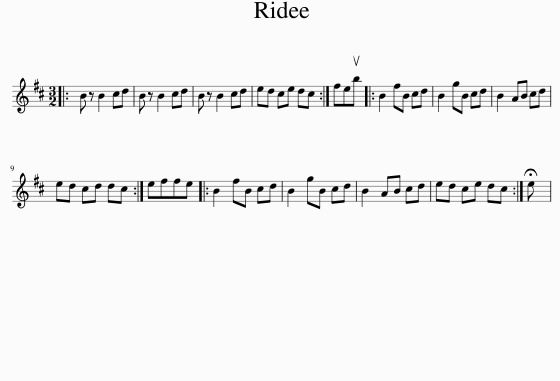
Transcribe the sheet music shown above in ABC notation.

X:1
L:1/8
M:3/2
I:linebreak $
K:Bmin
V:1 treble
V:1
|: B z B2 cd | B z B2 cd | B z B2 cd | ed ce dc :| feub |: %5
 B2 fB cd | B2 gB cd | B2 AB cd |$ ed cd dc :| effe |: %10
 B2 fB cd | B2 gB cd | B2 AB cd | ed ce dc :| !fermata!e | %15
